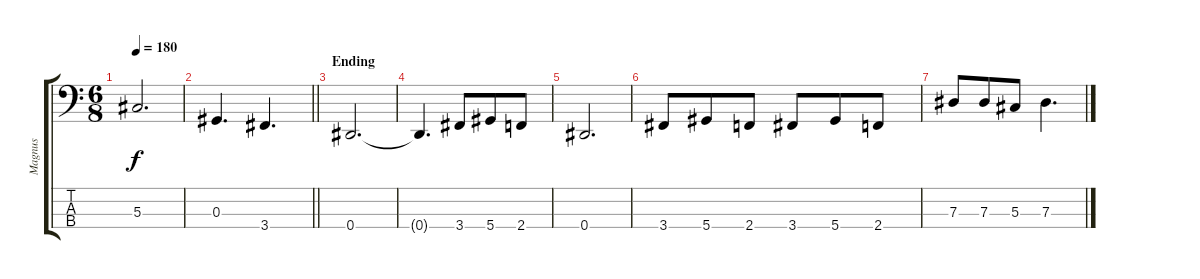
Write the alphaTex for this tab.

\track ("Magnus" "Magnus") {instrument electricbassfinger}
\staff {score tabs}
\tuning (Gb2 Db2 Ab1 Eb1) {hide}
\ts (6 8)
\tempo 180
\clef f4
\ks c
5.3.2{d dy f} |
\barLineRight lightlight
0.3.4{d} 3.4.4{d} |
\section ("" "Ending")
0.4.2{d} |
0.4{t}.4{d} 3.4.8 5.4.8 2.4.8 |
0.4.2{d} |
3.4.8 5.4.8 2.4.8 3.4.8 5.4.8 2.4.8 |
7.3.8 7.3.8 5.3.8 7.3.4{d}
